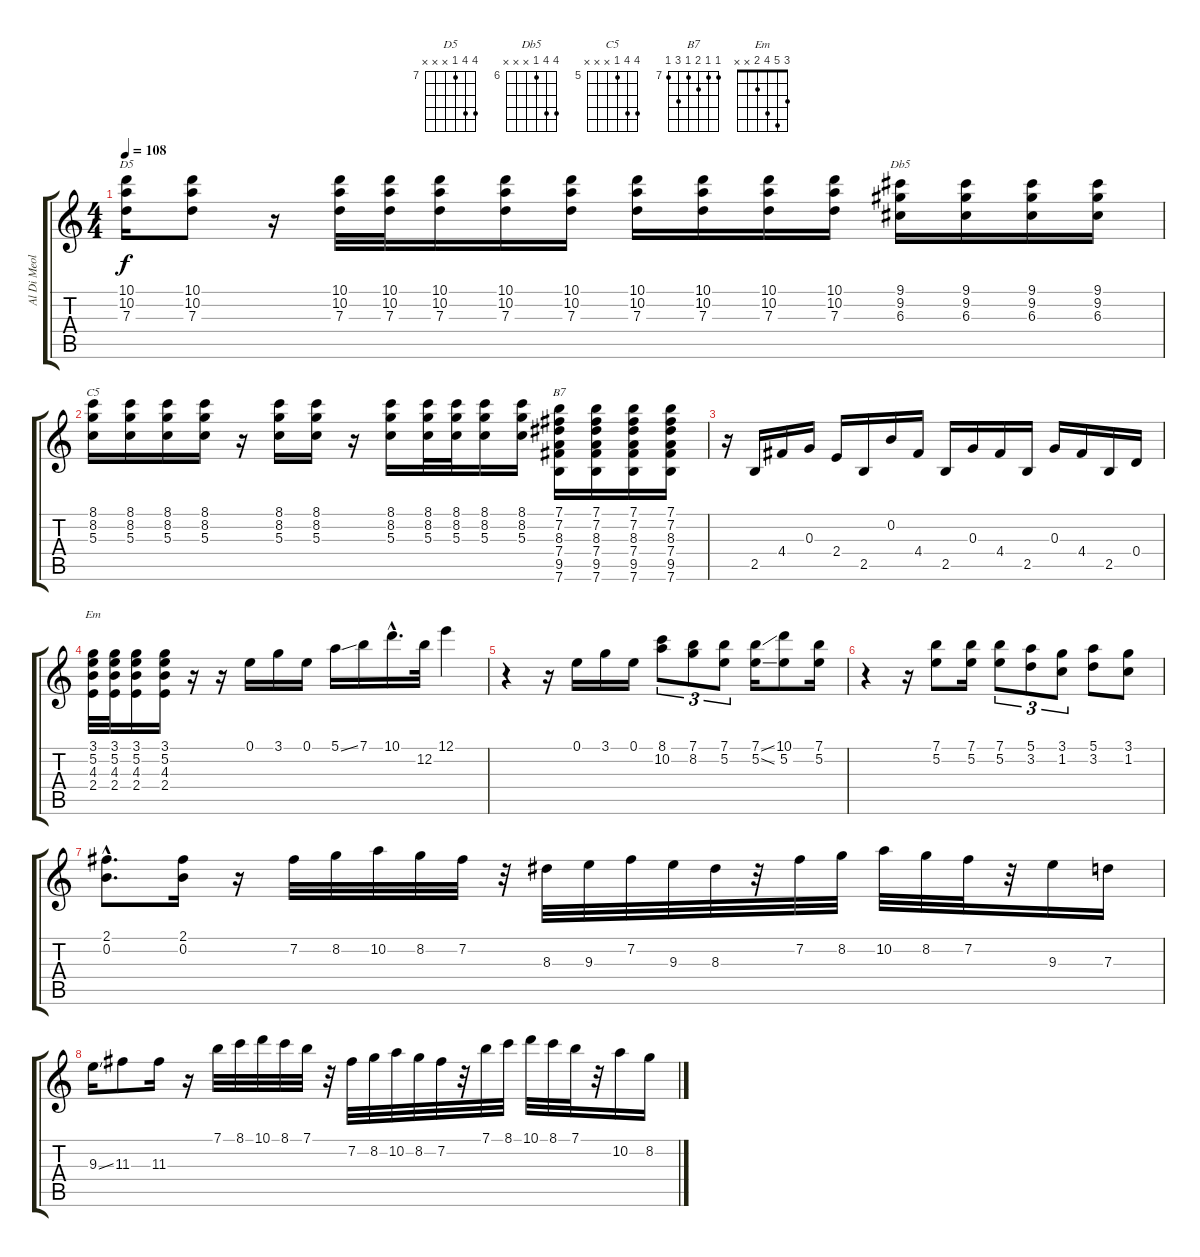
\track ("Al Di Meola" "Al Di Meol") {instrument acousticguitarnylon}
\staff {score tabs}
\tuning (E4 B3 G3 D3 A2 E2) {hide}
\chord ("D5" 10 10 7 x x x) {firstfret 7}
\chord ("Db5" 9 9 6 x x x) {firstfret 6}
\chord ("C5" 8 8 5 x x x) {firstfret 5}
\chord ("B7" 7 7 8 7 9 7) {firstfret 7}
\chord ("Em" 3 5 4 2 x x)
\ts (4 4)
\tempo 108
\clef g2
\ks c
(10.1 10.2 7.3).16{ch "D5" dy f} (10.1 10.2 7.3).8 r.16 (10.1 10.2 7.3).32 (10.1 10.2 7.3).32 (10.1 10.2 7.3).16 (10.1 10.2 7.3).16 (10.1 10.2 7.3).16 (10.1 10.2 7.3).16 (10.1 10.2 7.3).16 (10.1 10.2 7.3).16 (10.1 10.2 7.3).16 (9.1 9.2 6.3).16{ch "Db5"} (9.1 9.2 6.3).16 (9.1 9.2 6.3).16 (9.1 9.2 6.3).16 |
(8.1 8.2 5.3).16{ch "C5"} (8.1 8.2 5.3).16 (8.1 8.2 5.3).16 (8.1 8.2 5.3).16 r.16 (8.1 8.2 5.3).16 (8.1 8.2 5.3).16 r.16 (8.1 8.2 5.3).16 (8.1 8.2 5.3).32 (8.1 8.2 5.3).32 (8.1 8.2 5.3).16 (8.1 8.2 5.3).16 (7.1 7.2 8.3 7.4 9.5 7.6).16{ch "B7"} (7.1 7.2 8.3 7.4 9.5 7.6).16 (7.1 7.2 8.3 7.4 9.5 7.6).16 (7.1 7.2 8.3 7.4 9.5 7.6).16 |
r.16 2.5.16 4.4.16 0.3.16 2.4.16 2.5.16 0.2.16 4.4.16 2.5.16 0.3.16 4.4.16 2.5.16 0.3.16 4.4.16 2.5.16 0.4.16 |
(3.1 5.2 4.3 2.4).32{ch "Em"} (3.1 5.2 4.3 2.4).32 (3.1 5.2 4.3 2.4).16 (3.1 5.2 4.3 2.4).16 r.16 r.16 0.1.16 3.1.16 0.1.16 5.1{ss}.16 7.1.16 10.1{hac}.16{d} 12.2.32 12.1.4 |
r.4 r.16 0.1.16 3.1.16 0.1.16 (8.1 10.2).8{tu (3 2)} (7.1 8.2).8{tu (3 2)} (7.1 5.2).8{tu (3 2)} (7.1{ss} 5.2{ss}).16 (10.1 5.2).8 (7.1 5.2).16 |
r.4 r.16 (7.1 5.2).8 (7.1 5.2).16 (7.1 5.2).8{tu (3 2)} (5.1 3.2).8{tu (3 2)} (3.1 1.2).8{tu (3 2)} (5.1 3.2).8 (3.1 1.2).8 |
(2.1{hac} 0.2{hac}).8{d} (2.1 0.2).16 r.16 7.2.32 8.2.32 10.2.32 8.2.32 7.2.32 r.32 8.3.32 9.3.32 7.2.32 9.3.32 8.3.32 r.32 7.2.32 8.2.32 10.2.32 8.2.32 7.2.32 r.32 9.3.16 7.3.16 |
9.3{ss}.16 11.3.8 11.3.16 r.16 7.1.32 8.1.32 10.1.32 8.1.32 7.1.32 r.32 7.2.32 8.2.32 10.2.32 8.2.32 7.2.32 r.32 7.1.32 8.1.32 10.1.32 8.1.32 7.1.32 r.32 10.2.16 8.2.16
